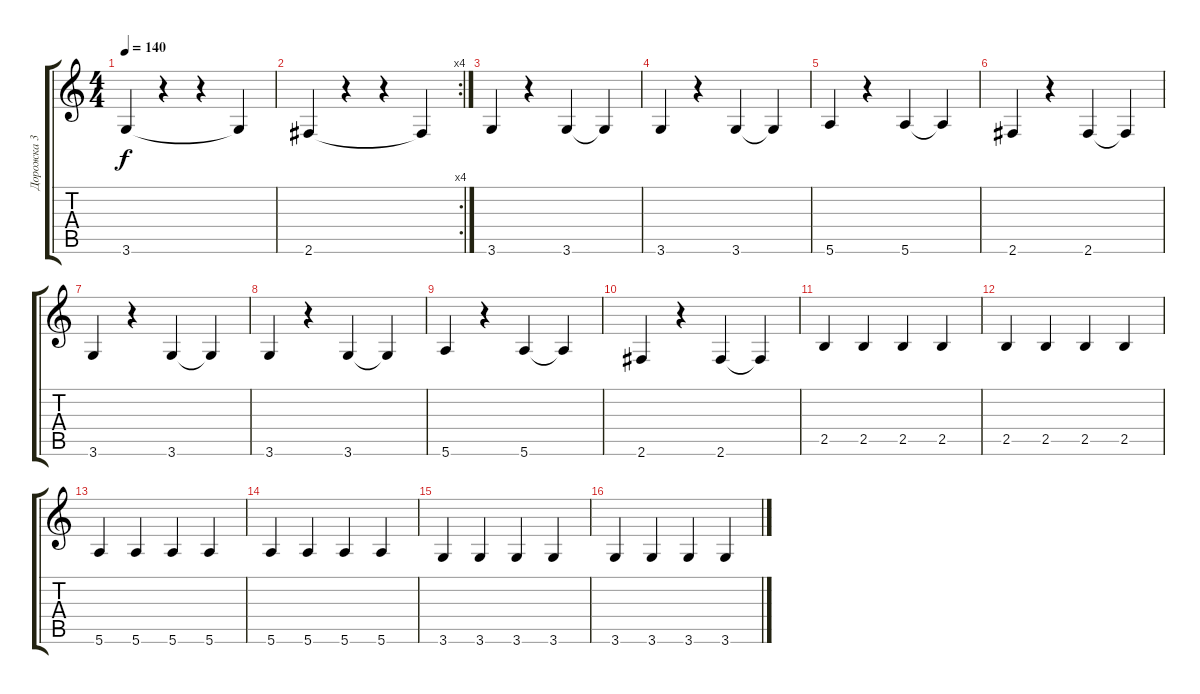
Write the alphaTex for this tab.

\track ("Дорожка 3" "Дорожка 3") {instrument electricbassfinger}
\staff {score tabs}
\tuning (E4 B3 G3 D3 A2 E2) {hide}
\ts (4 4)
\tempo 140
\clef g2
\ks c
3.6.4{dy f} r.4 r.4 3.6{t}.4 |
\rc 4
2.6.4 r.4 r.4 2.6{t}.4 |
3.6.4 r.4 3.6.4 3.6{t}.4 |
3.6.4 r.4 3.6.4 3.6{t}.4 |
5.6.4 r.4 5.6.4 5.6{t}.4 |
2.6.4 r.4 2.6.4 2.6{t}.4 |
3.6.4 r.4 3.6.4 3.6{t}.4 |
3.6.4 r.4 3.6.4 3.6{t}.4 |
5.6.4 r.4 5.6.4 5.6{t}.4 |
2.6.4 r.4 2.6.4 2.6{t}.4 |
2.5.4 2.5.4 2.5.4 2.5.4 |
2.5.4 2.5.4 2.5.4 2.5.4 |
5.6.4 5.6.4 5.6.4 5.6.4 |
5.6.4 5.6.4 5.6.4 5.6.4 |
3.6.4 3.6.4 3.6.4 3.6.4 |
3.6.4 3.6.4 3.6.4 3.6.4
